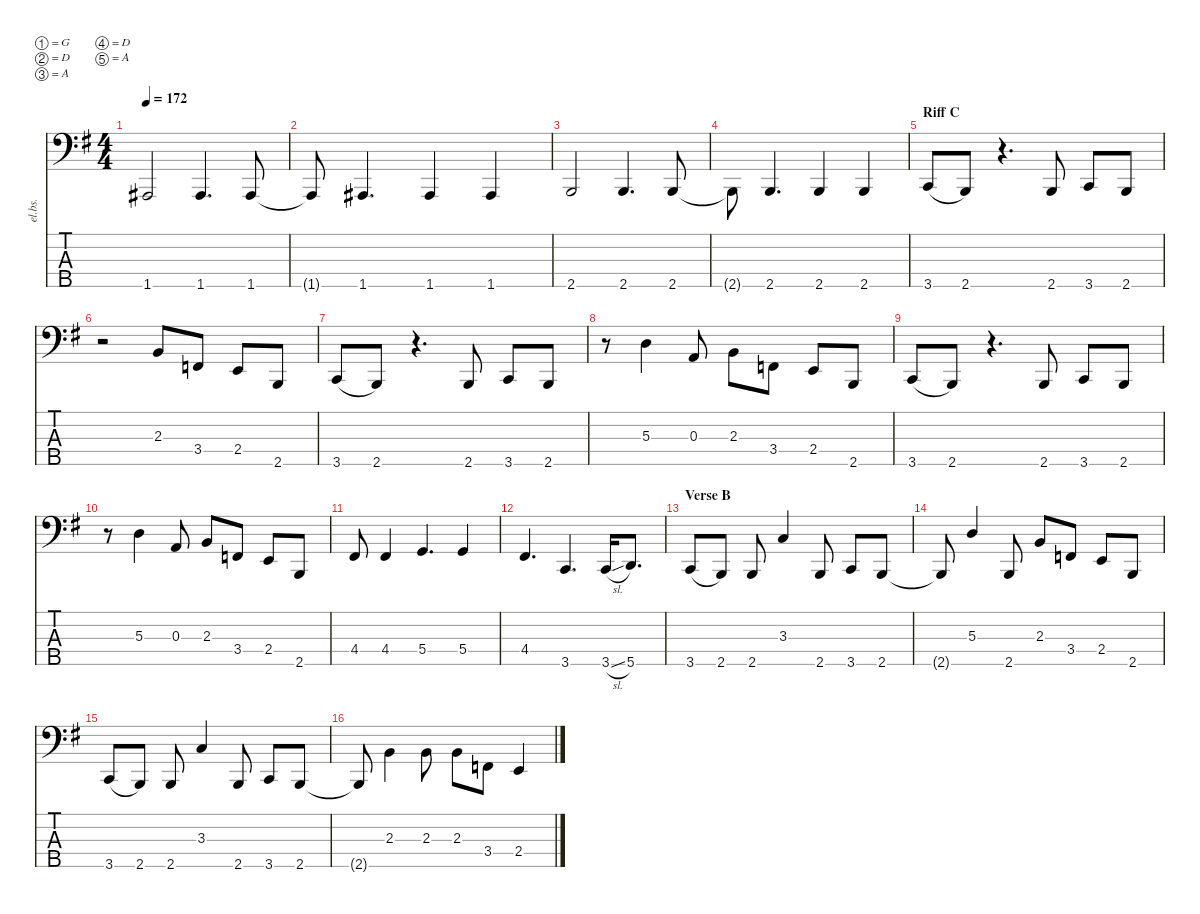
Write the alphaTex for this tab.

\defaultSystemsLayout 4
\hideDynamics
\bracketExtendMode nobrackets
\otherSystemsTrackNameOrientation horizontal
\track ("Toshiya" "el.bs.") {instrument electricbassfinger}
\staff {score tabs}
\tuning (G2 D2 A1 D1 A0)
\ts (4 4)
\tempo 172
\clef f4
\ks eminor
1.5{acc #}.2{dy mf beam Up} 1.5{acc #}.4{d beam Up} 1.5{acc #}.8{beam Up} |
1.5{t acc #}.8{beam Up} 1.5{acc #}.4{d beam Up} 1.5{acc #}.4{beam Up} 1.5{acc #}.4{beam Up} |
2.5{acc forcenatural}.2{beam Up} 2.5{acc forcenatural}.4{d beam Up} 2.5{acc forcenatural}.8{beam Up} |
2.5{t acc forcenatural}.8{beam Down} 2.5{acc forcenatural}.4{d beam Up} 2.5{acc forcenatural}.4{beam Up} 2.5{acc forcenatural}.4{beam Up} |
\section ("" "Riff C")
3.5{acc forcenatural}.8{legatoorigin beam Up} 2.5{acc forcenatural}.8{beam Up} r.4{d beam Up} 2.5{acc forcenatural}.8{beam Up} 3.5{acc forcenatural}.8{beam Up} 2.5{acc forcenatural}.8{beam Up} |
r.2{beam Down} 2.3{acc forcenatural}.8{beam Up} 3.4{acc forcenatural}.8{beam Up} 2.4{acc forcenatural}.8{beam Up} 2.5{acc forcenatural}.8{beam Up} |
3.5{acc forcenatural}.8{legatoorigin beam Up} 2.5{acc forcenatural}.8{beam Up} r.4{d beam Up} 2.5{acc forcenatural}.8{beam Up} 3.5{acc forcenatural}.8{beam Up} 2.5{acc forcenatural}.8{beam Up} |
r.8{beam Down} 5.3{acc forcenatural}.4{beam Down} 0.3{acc forcenatural}.8{beam Up} 2.3{acc forcenatural}.8{beam Down} 3.4{acc forcenatural}.8{beam Down} 2.4{acc forcenatural}.8{beam Up} 2.5{acc forcenatural}.8{beam Up} |
3.5{acc forcenatural}.8{legatoorigin beam Up} 2.5{acc forcenatural}.8{beam Up} r.4{d beam Up} 2.5{acc forcenatural}.8{beam Up} 3.5{acc forcenatural}.8{beam Up} 2.5{acc forcenatural}.8{beam Up} |
r.8{beam Down} 5.3{acc forcenatural}.4{beam Down} 0.3{acc forcenatural}.8{beam Up} 2.3{acc forcenatural}.8{beam Up} 3.4{acc forcenatural}.8{beam Up} 2.4{acc forcenatural}.8{beam Up} 2.5{acc forcenatural}.8{beam Up} |
4.4{acc #}.8{beam Up} 4.4{acc #}.4{beam Up} 5.4{acc forcenatural}.4{d beam Up} 5.4{acc forcenatural}.4{beam Up} |
4.4{acc #}.4{d beam Up} 3.5{acc forcenatural}.4{d beam Up} 3.5{sl acc forcenatural}.16{beam Up} 5.5{acc forcenatural}.8{d beam Up} |
\section ("" "Verse B")
3.5{acc forcenatural}.8{legatoorigin beam Up} 2.5{acc forcenatural}.8{beam Up} 2.5{acc forcenatural}.8{beam Up} 3.3{acc forcenatural}.4{beam Up} 2.5{acc forcenatural}.8{beam Up} 3.5{acc forcenatural}.8{beam Up} 2.5{acc forcenatural}.8{beam Up} |
2.5{t acc forcenatural}.8{beam Up} 5.3{acc forcenatural}.4{beam Up} 2.5{acc forcenatural}.8{beam Up} 2.3{acc forcenatural}.8{beam Up} 3.4{acc forcenatural}.8{beam Up} 2.4{acc forcenatural}.8{beam Up} 2.5{acc forcenatural}.8{beam Up} |
3.5{acc forcenatural}.8{legatoorigin beam Up} 2.5{acc forcenatural}.8{beam Up} 2.5{acc forcenatural}.8{beam Up} 3.3{acc forcenatural}.4{beam Up} 2.5{acc forcenatural}.8{beam Up} 3.5{acc forcenatural}.8{beam Up} 2.5{acc forcenatural}.8{beam Up} |
2.5{t acc forcenatural}.8{beam Up} 2.3{acc forcenatural}.4{beam Down} 2.3{acc forcenatural}.8{beam Down} 2.3{acc forcenatural}.8{beam Down} 3.4{acc forcenatural}.8{beam Down} 2.4{acc forcenatural}.4{beam Up}
